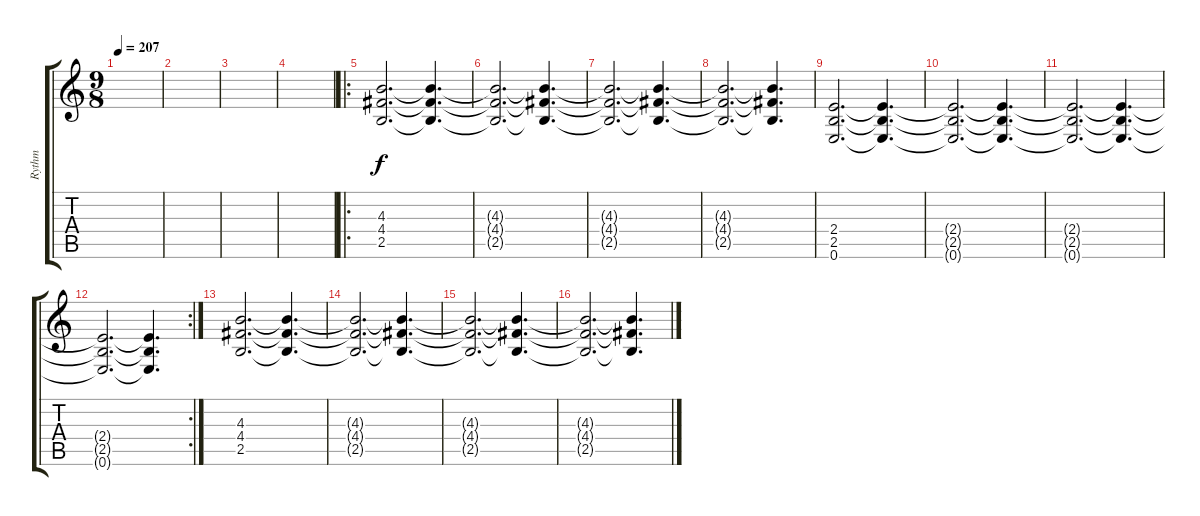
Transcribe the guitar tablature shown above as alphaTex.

\track ("Rythm" "Rythm") {instrument acousticguitarsteel}
\staff {score tabs}
\tuning (E4 B3 G3 D3 A2 E2) {hide}
\ts (9 8)
\tempo 207
\clef g2
\ks c
|
|
|
|
\ro
(4.3 4.4 2.5).2{d} (4.3{t} 4.4{t} 2.5{t}).4{d} |
(4.3{t} 4.4{t} 2.5{t}).2{d} (4.3{t} 4.4{t} 2.5{t}).4{d} |
(4.3{t} 4.4{t} 2.5{t}).2{d} (4.3{t} 4.4{t} 2.5{t}).4{d} |
(4.3{t} 4.4{t} 2.5{t}).2{d} (4.3{t} 4.4{t} 2.5{t}).4{d} |
(2.4 2.5 0.6).2{d} (2.4{t} 2.5{t} 0.6{t}).4{d} |
(2.4{t} 2.5{t} 0.6{t}).2{d} (2.4{t} 2.5{t} 0.6{t}).4{d} |
(2.4{t} 2.5{t} 0.6{t}).2{d} (2.4{t} 2.5{t} 0.6{t}).4{d} |
\rc 2
(2.4{t} 2.5{t} 0.6{t}).2{d} (2.4{t} 2.5{t} 0.6{t}).4{d} |
(4.3 4.4 2.5).2{d} (4.3{t} 4.4{t} 2.5{t}).4{d} |
(4.3{t} 4.4{t} 2.5{t}).2{d} (4.3{t} 4.4{t} 2.5{t}).4{d} |
(4.3{t} 4.4{t} 2.5{t}).2{d} (4.3{t} 4.4{t} 2.5{t}).4{d} |
(4.3{t} 4.4{t} 2.5{t}).2{d} (4.3{t} 4.4{t} 2.5{t}).4{d}
